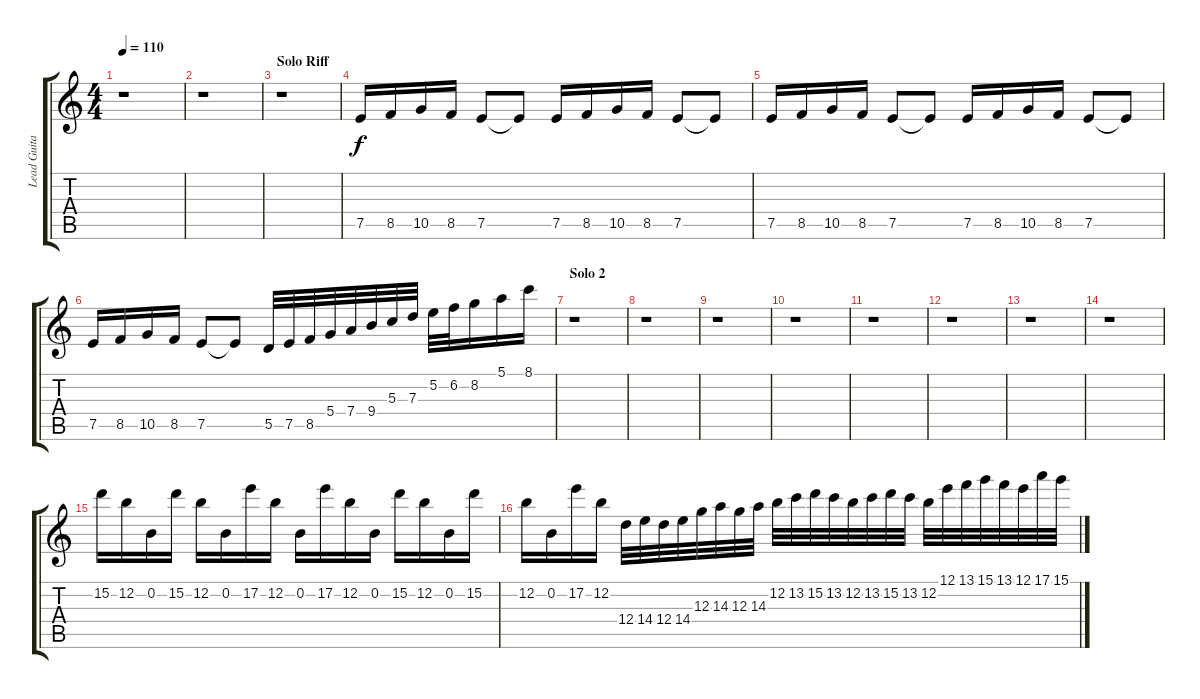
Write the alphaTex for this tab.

\track ("Lead Guitar" "Lead Guita") {instrument distortionguitar}
\staff {score tabs}
\tuning (E4 B3 G3 D3 A2 E2) {hide}
\ts (4 4)
\tempo 110
\clef g2
\ks c
r.1{dy f} |
r.1 |
\section ("" "Solo Riff")
r.1 |
7.5.16{instrument distortionguitar} 8.5.16 10.5.16 8.5.16 7.5.8 7.5{t}.8 7.5.16 8.5.16 10.5.16 8.5.16 7.5.8 7.5{t}.8 |
7.5.16{instrument distortionguitar} 8.5.16 10.5.16 8.5.16 7.5.8 7.5{t}.8 7.5.16 8.5.16 10.5.16 8.5.16 7.5.8 7.5{t}.8 |
7.5.16{instrument distortionguitar} 8.5.16 10.5.16 8.5.16 7.5.8 7.5{t}.8 5.5.32 7.5.32 8.5.32 5.4.32 7.4.32 9.4.32 5.3.32 7.3.32 5.2.32 6.2.32 8.2.16 5.1.16 8.1.16 |
\section ("" "Solo 2")
r.1 |
r.1 |
r.1 |
r.1 |
r.1 |
r.1 |
r.1 |
r.1 |
15.2.16 12.2.16 0.2.16 15.2.16 12.2.16 0.2.16 17.2.16 12.2.16 0.2.16 17.2.16 12.2.16 0.2.16 15.2.16 12.2.16 0.2.16 15.2.16 |
12.2.16 0.2.16 17.2.16 12.2.16 12.4.32 14.4.32 12.4.32 14.4.32 12.3.32 14.3.32 12.3.32 14.3.32 12.2.32 13.2.32 15.2.32 13.2.32 12.2.32 13.2.32 15.2.32 13.2.32 12.2.32 12.1.32 13.1.32 15.1.32 13.1.32 12.1.32 17.1.32 15.1.32
